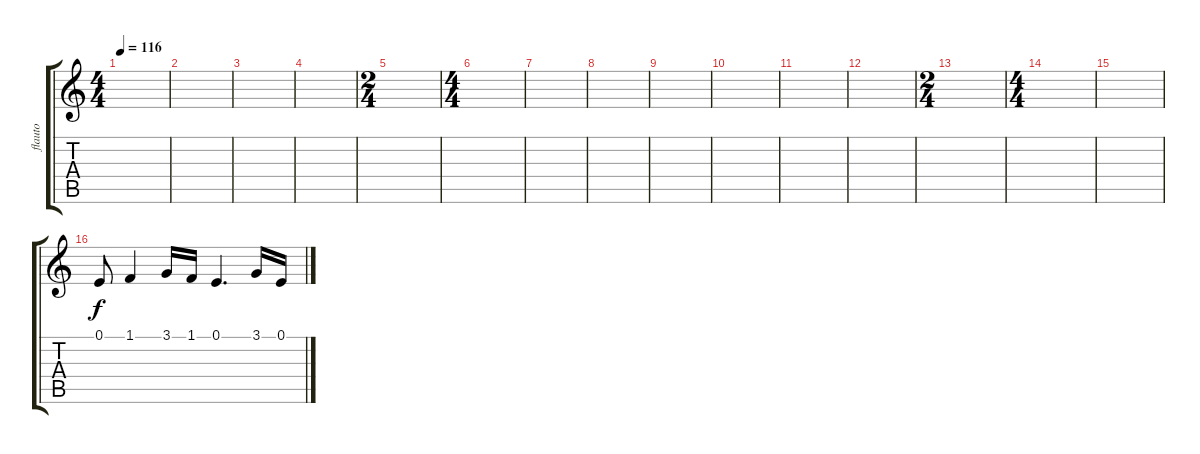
\track ("flauto" "flauto") {instrument flute}
\staff {score tabs}
\tuning (E4 B3 G3 D3 A2 E2) {hide}
\ts (4 4)
\tempo 116
\clef g2
\ks c
|
|
|
|
\ts (2 4)
|
\ts (4 4)
|
|
|
|
|
|
|
\ts (2 4)
|
\ts (4 4)
|
|
0.1.8 1.1.4 3.1.16 1.1.16 0.1.4{d} 3.1.16 0.1.16
